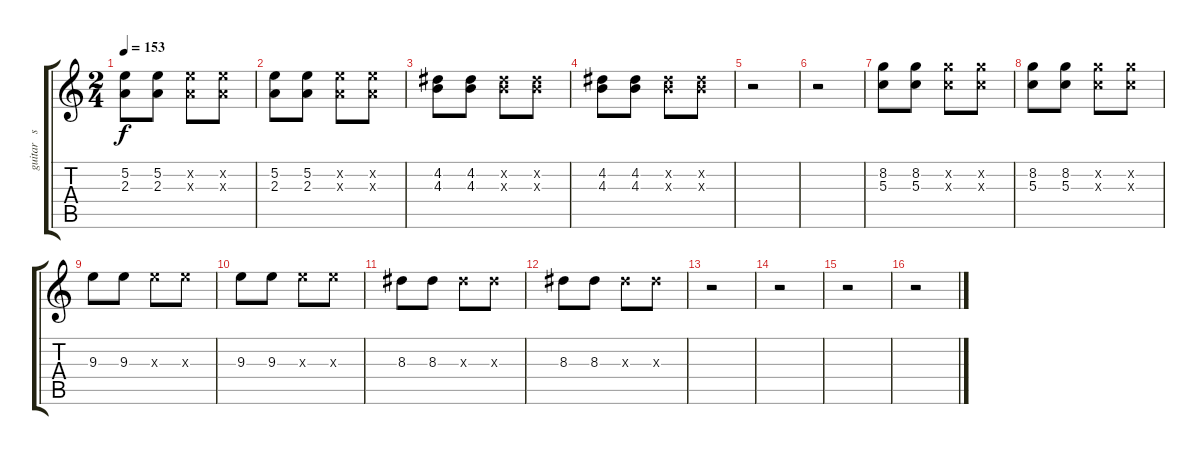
\track ("guitar   solo   right" "guitar   s") {instrument overdrivenguitar}
\staff {score tabs}
\tuning (E4 B3 G3 D3 A2 E2) {hide}
\ts (2 4)
\tempo 153
\clef g2
\ks c
(5.2 2.3).8{dy f} (5.2 2.3).8 (5.2{x} 2.3{x}).8 (5.2{x} 2.3{x}).8 |
(5.2 2.3).8 (5.2 2.3).8 (5.2{x} 2.3{x}).8 (5.2{x} 2.3{x}).8 |
(4.2 4.3).8 (4.2 4.3).8 (4.2{x} 4.3{x}).8 (4.2{x} 4.3{x}).8 |
(4.2 4.3).8 (4.2 4.3).8 (4.2{x} 4.3{x}).8 (4.2{x} 4.3{x}).8 |
r.2 |
r.2 |
(8.2 5.3).8 (8.2 5.3).8 (8.2{x} 5.3{x}).8 (8.2{x} 5.3{x}).8 |
(8.2 5.3).8 (8.2 5.3).8 (8.2{x} 5.3{x}).8 (8.2{x} 5.3{x}).8 |
9.3.8 9.3.8 9.3{x}.8 9.3{x}.8 |
9.3.8 9.3.8 9.3{x}.8 9.3{x}.8 |
8.3.8 8.3.8 8.3{x}.8 8.3{x}.8 |
8.3.8 8.3.8 8.3{x}.8 8.3{x}.8 |
r.2 |
r.2 |
r.2 |
r.2
